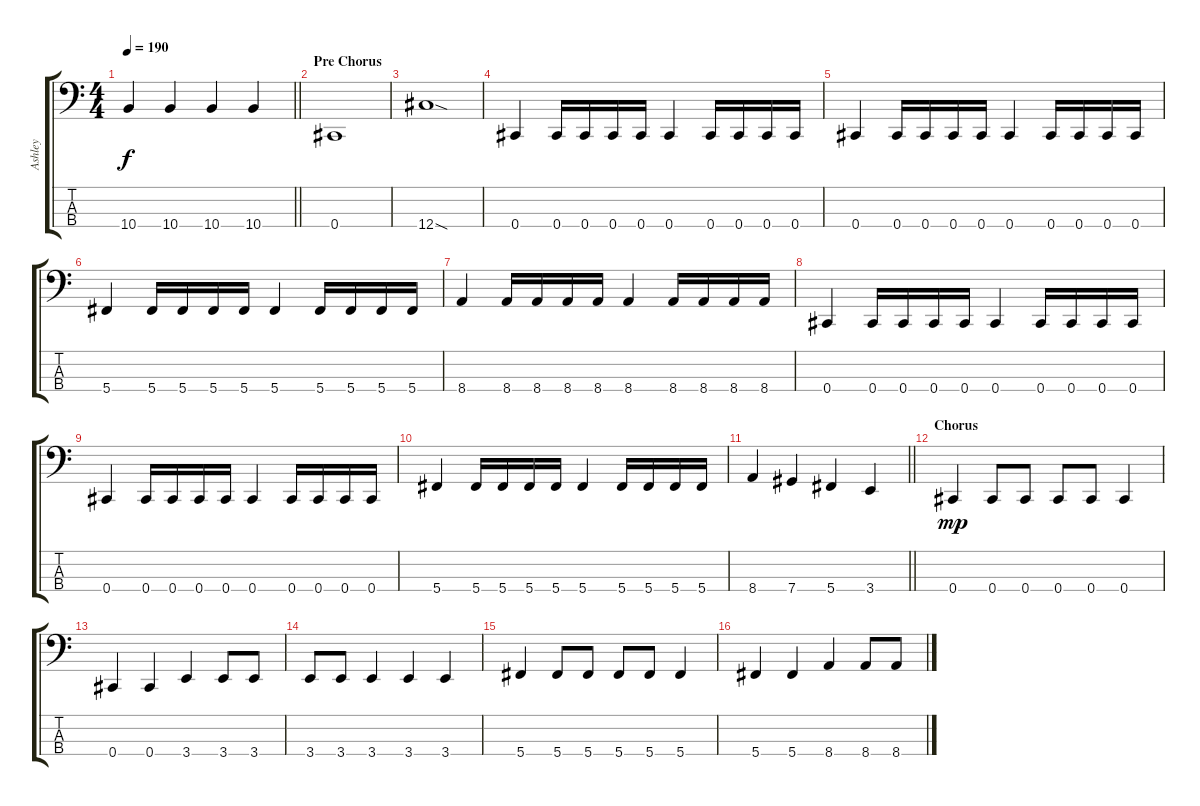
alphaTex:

\track ("Ashley" "Ashley") {instrument electricbasspick}
\staff {score tabs}
\tuning (Gb2 Db2 Ab1 Db1) {hide}
\ts (4 4)
\tempo 190
\clef f4
\barLineRight lightlight
\ks c
10.4.4{dy f} 10.4.4 10.4.4 10.4.4 |
\section ("" "Pre Chorus")
0.4.1 |
12.4{sod}.1 |
0.4.4 0.4.16 0.4.16 0.4.16 0.4.16 0.4.4 0.4.16 0.4.16 0.4.16 0.4.16 |
0.4.4 0.4.16 0.4.16 0.4.16 0.4.16 0.4.4 0.4.16 0.4.16 0.4.16 0.4.16 |
5.4.4 5.4.16 5.4.16 5.4.16 5.4.16 5.4.4 5.4.16 5.4.16 5.4.16 5.4.16 |
8.4.4 8.4.16 8.4.16 8.4.16 8.4.16 8.4.4 8.4.16 8.4.16 8.4.16 8.4.16 |
0.4.4 0.4.16 0.4.16 0.4.16 0.4.16 0.4.4 0.4.16 0.4.16 0.4.16 0.4.16 |
0.4.4 0.4.16 0.4.16 0.4.16 0.4.16 0.4.4 0.4.16 0.4.16 0.4.16 0.4.16 |
5.4.4 5.4.16 5.4.16 5.4.16 5.4.16 5.4.4 5.4.16 5.4.16 5.4.16 5.4.16 |
\barLineRight lightlight
8.4.4 7.4.4 5.4.4 3.4.4 |
\section ("" "Chorus")
0.4.4{dy mp} 0.4.8 0.4.8 0.4.8 0.4.8 0.4.4 |
0.4.4 0.4.4 3.4.4 3.4.8 3.4.8 |
3.4.8 3.4.8 3.4.4 3.4.4 3.4.4 |
5.4.4 5.4.8 5.4.8 5.4.8 5.4.8 5.4.4 |
5.4.4 5.4.4 8.4.4 8.4.8 8.4.8
